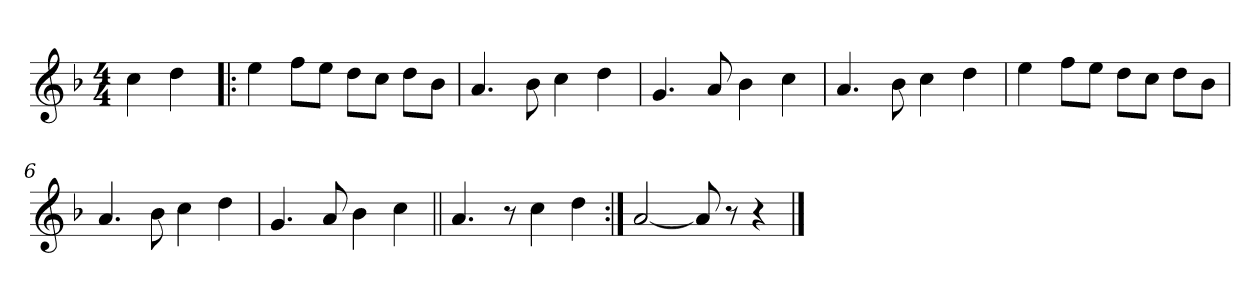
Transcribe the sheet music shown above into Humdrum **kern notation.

**kern
*part1
*staff1
*clefG2
*k[b-]
*F:
*M4/4
*MM60
=
4cc
4dd
=1!|:
4ee
8ff\L
8ee\J
8dd\L
8cc\J
8dd\L
8b-\J
=2
4.a
8b-
4cc
4dd
=3
4.g
8a
4b-
4cc
=4
4.a
8b-
4cc
4dd
=5
4ee
8ff\L
8ee\J
8dd\L
8cc\J
8dd\L
8b-\J
=6
4.a
8b-
4cc
4dd
=7
4.g
8a
4b-
4cc
=8||
4.a
8r
4cc
4dd
=9:|!
[2a
8a]
8r
4r
==
*-
